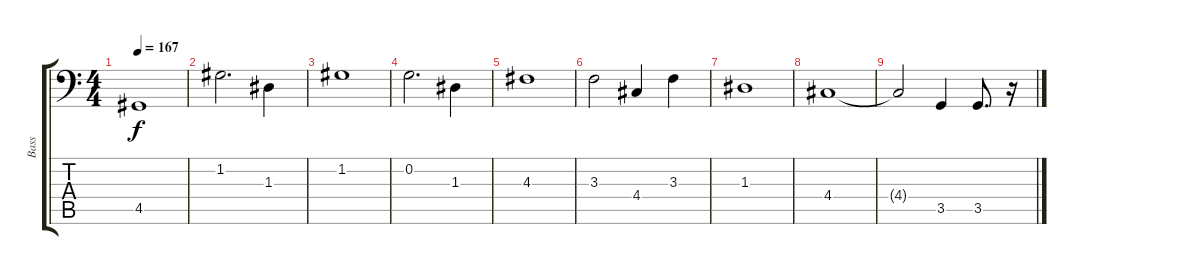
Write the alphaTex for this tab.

\track ("Bass" "Bass") {instrument electricbassfinger}
\staff {score tabs}
\tuning (C3 G2 D2 A1 E1 A0) {hide}
\ts (4 4)
\tempo 167
\clef f4
\ks c
4.5{t}.1{dy f} |
1.2.2{d} 1.3.4 |
1.2.1 |
0.2.2{d} 1.3.4 |
4.3.1 |
3.3.2 4.4.4 3.3.4 |
1.3.1 |
4.4.1 |
4.4{t}.2 3.5.4 3.5.8{d} r.16
